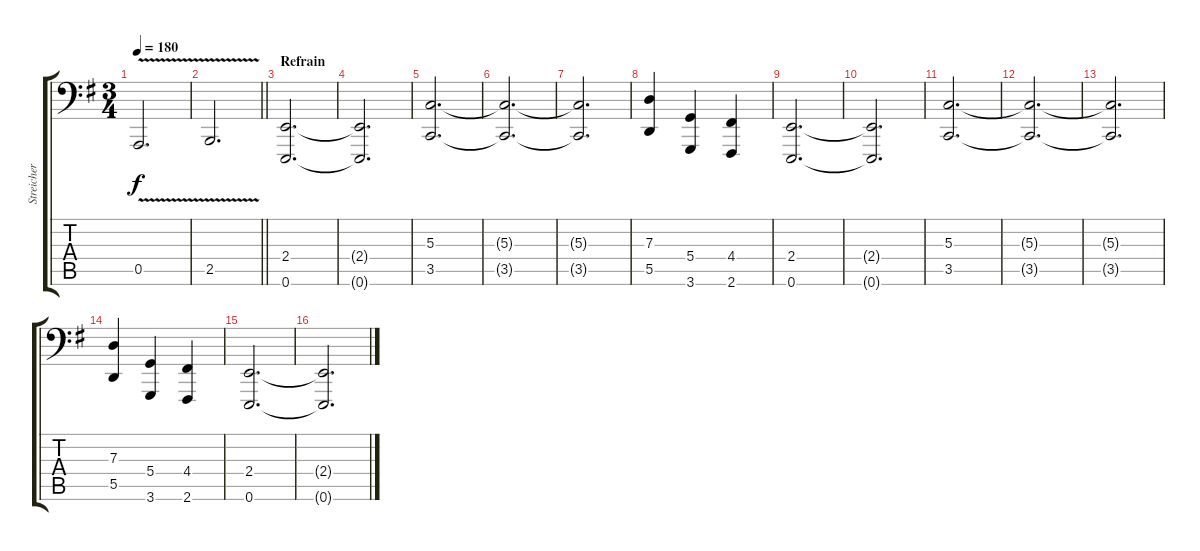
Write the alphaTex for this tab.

\track ("Streicher" "Streicher") {instrument stringensemble1}
\staff {score tabs}
\tuning (E3 B2 G2 D2 A1 E1) {hide}
\ts (3 4)
\tempo 180
\clef f4
\ks eminor
0.5{v}.2{d dy f} |
\barLineRight lightlight
2.5{v}.2{d} |
\section ("" "Refrain")
(2.4 0.6).2{d} |
(2.4{t} 0.6{t}).2{d} |
(5.3 3.5).2{d} |
(5.3{t} 3.5{t}).2{d} |
(5.3{t} 3.5{t}).2{d} |
(7.3 5.5).4 (5.4 3.6).4 (4.4 2.6).4 |
(2.4 0.6).2{d} |
(2.4{t} 0.6{t}).2{d} |
(5.3 3.5).2{d} |
(5.3{t} 3.5{t}).2{d} |
(5.3{t} 3.5{t}).2{d} |
(7.3 5.5).4 (5.4 3.6).4 (4.4 2.6).4 |
(2.4 0.6).2{d} |
(2.4{t} 0.6{t}).2{d}
